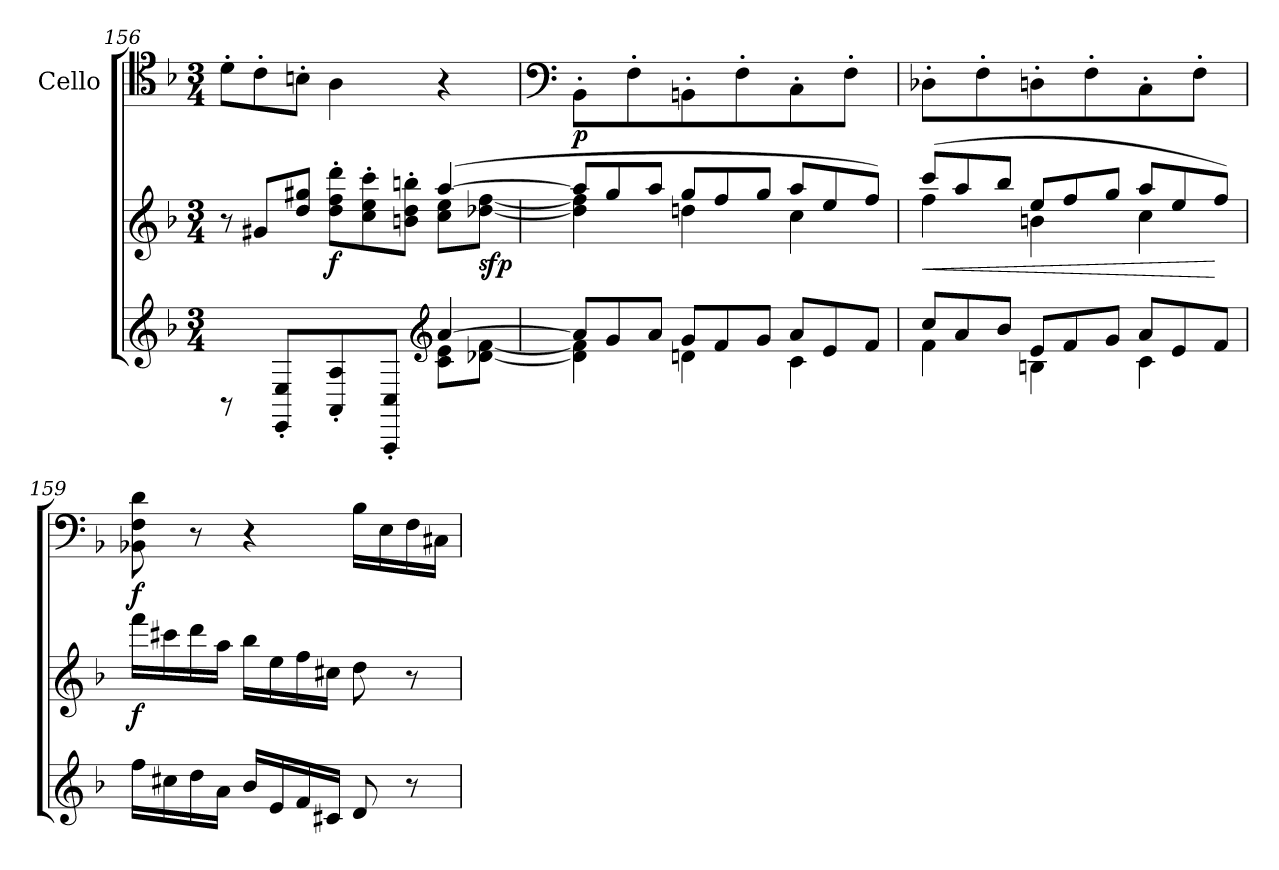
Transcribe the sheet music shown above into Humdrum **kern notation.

**kern	**kern	**dynam	**kern	**dynam
*part2	*part2	*part2	*part1	*part1
*staff3	*staff2	*staff2/3	*staff1	*staff1
*	*	*	*I"Cello	*
*clefG2	*clefG2	*	*clefC4	*
*k[b-]	*k[b-]	*	*k[b-]	*
*F:	*F:	*	*F:	*
*M3/4	*M3/4	*	*M3/4	*
=156	=156	=156	=156	=156
*^	*	*	*	*
*	*	*Xtuplet	*	*Xtuplet	*
*	*	*^	*	*	*
8rBB	2ryy	12r	2ryy	.	12d'\L	.
.	.	12g#X/L	.	.	12c'\	.
8EE/' 8E/'L	.	.	.	.	.	.
.	.	12dd/ 12gg#X/J	.	.	12Bn'\J	.
!	!	!	!	!LO:DY:b	!	!
8AA/' 8A/'	.	12dd\' 12ff\' 12ddd\'L	.	f	4A\	.
.	.	12cc\' 12ee\' 12ccc\'	.	.	.	.
8AAA/' 8C/'J	.	.	.	.	.	.
.	.	12bn\' 12dd\' 12bbn\'J	.	.	.	.
*clefG2	*	*	*	*	*	*
[4a/	8c\ 8e\L	(>[4aa/	8cc\ 8ee\L	.	4r	.
!	!	!	!	!LO:DY:b	!	!
.	[8d-X\ [8f\J	.	[8dd-X\ [8ff\J	sfp	.	.
=157	=157	=157	=157	=157	=157	=157
*	*	*	*	*	*clefF4	*
*Xtuplet	*	*	*	*	*	*
!	!	!	!	!	!	!LO:DY:b
12a/L]	4d-\] 4f\]	12aa/L]	4dd-\] 4ff\]	.	8BB-'\L	p
12g/	.	12gg/	.	.	.	.
.	.	.	.	.	8F'\	.
12a/J	.	12aa/J	.	.	.	.
12g/L	4dn\	12gg/L	4ddn\	.	8BBn'\	.
12f/	.	12ff/	.	.	.	.
.	.	.	.	.	8F'\	.
12g/J	.	12gg/J	.	.	.	.
12a/L	4c\	12aa/L	4cc\	.	8C'\	.
12e/	.	12ee/	.	.	.	.
.	.	.	.	.	8F'\J	.
12f/J	.	12ff/J)	.	.	.	.
=158	=158	=158	=158	=158	=158	=158
!	!	!	!	!LO:HP:b	!	!
12cc/L	4f\	(>12ccc/L	4ff\	<	8D-X'\L	.
12a/	.	12aa/	.	.	.	.
.	.	.	.	.	8F'\	.
12b-/J	.	12bb-/J	.	.	.	.
12e/L	4Bn\	12ee/L	4bn\	.	8Dn'\	.
12f/	.	12ff/	.	.	.	.
.	.	.	.	.	8F'\	.
12g/J	.	12gg/J	.	.	.	.
12a/L	4c\	12aa/L	4cc\	.	8C'\	.
12e/	.	12ee/	.	.	.	.
.	.	.	.	.	8F'\J	.
12f/J	.	12ff/J)	.	[	.	.
*v	*v	*	*	*	*	*
*	*v	*v	*	*	*
!!LO:LB:g=z
=159	=159	=159	=159	=159
!	!	!LO:DY:b	!	!LO:DY:b
16ff\LL	16fff\LL	f	8BB-X\ 8F\ 8d\	f
16cc#X\	16ccc#X\	.	.	.
16dd\	16ddd\	.	8r	.
16a\JJ	16aa\JJ	.	.	.
16b-/LL	16bb-\LL	.	4r	.
16e/	16ee\	.	.	.
16f/	16ff\	.	.	.
16c#X/JJ	16cc#X\JJ	.	.	.
8d/	8dd\	.	16B-\LL	.
.	.	.	16E\	.
8r	8r	.	16F\	.
.	.	.	16C#X\JJ	.
=	=	=	=	=
*-	*-	*-	*-	*-
